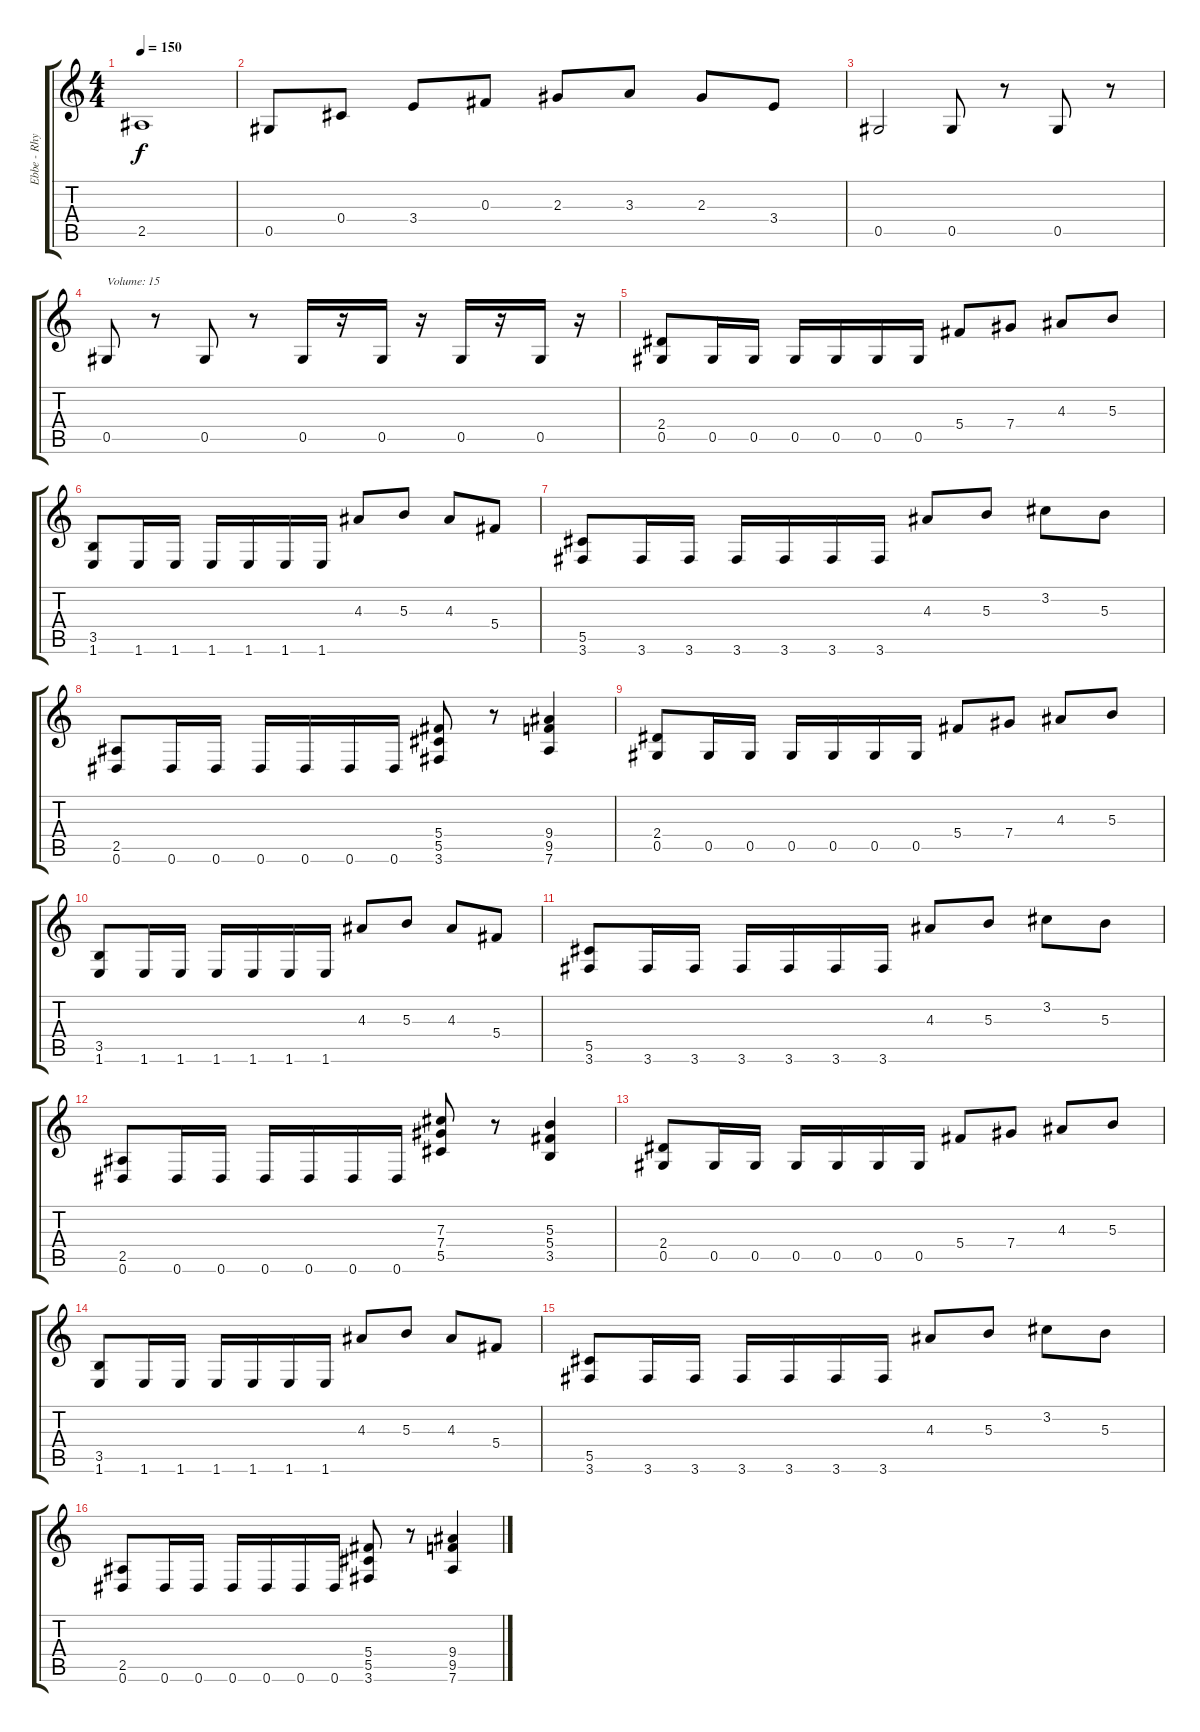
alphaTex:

\track ("Ebbe - Rhytm/Lead" "Ebbe - Rhy") {instrument overdrivenguitar}
\staff {score tabs}
\tuning (Eb4 Bb3 Gb3 Db3 Ab2 Eb2) {hide}
\ts (4 4)
\tempo 150
\clef g2
\ks c
2.5.1{dy f} |
0.5.8 0.4.8 3.4.8 0.3.8 2.3.8 3.3.8 2.3.8 3.4.8 |
0.5.2 0.5.8 r.8 0.5.8 r.8 |
0.5.8{txt "Volume: 15" volume 15} r.8 0.5.8 r.8 0.5.16 r.16 0.5.16 r.16 0.5.16 r.16 0.5.16 r.16 |
(2.4 0.5).8 0.5.16 0.5.16 0.5.16 0.5.16 0.5.16 0.5.16 5.4.8 7.4.8 4.3.8 5.3.8 |
(3.5 1.6).8 1.6.16 1.6.16 1.6.16 1.6.16 1.6.16 1.6.16 4.3.8 5.3.8 4.3.8 5.4.8 |
(5.5 3.6).8 3.6.16 3.6.16 3.6.16 3.6.16 3.6.16 3.6.16 4.3.8 5.3.8 3.2.8 5.3.8 |
(2.5 0.6).8 0.6.16 0.6.16 0.6.16 0.6.16 0.6.16 0.6.16 (5.4 5.5 3.6).8 r.8 (9.4 9.5 7.6).4 |
(2.4 0.5).8 0.5.16 0.5.16 0.5.16 0.5.16 0.5.16 0.5.16 5.4.8 7.4.8 4.3.8 5.3.8 |
(3.5 1.6).8 1.6.16 1.6.16 1.6.16 1.6.16 1.6.16 1.6.16 4.3.8 5.3.8 4.3.8 5.4.8 |
(5.5 3.6).8 3.6.16 3.6.16 3.6.16 3.6.16 3.6.16 3.6.16 4.3.8 5.3.8 3.2.8 5.3.8 |
(2.5 0.6).8 0.6.16 0.6.16 0.6.16 0.6.16 0.6.16 0.6.16 (7.3 7.4 5.5).8 r.8 (5.3 5.4 3.5).4 |
(2.4 0.5).8 0.5.16 0.5.16 0.5.16 0.5.16 0.5.16 0.5.16 5.4.8 7.4.8 4.3.8 5.3.8 |
(3.5 1.6).8 1.6.16 1.6.16 1.6.16 1.6.16 1.6.16 1.6.16 4.3.8 5.3.8 4.3.8 5.4.8 |
(5.5 3.6).8 3.6.16 3.6.16 3.6.16 3.6.16 3.6.16 3.6.16 4.3.8 5.3.8 3.2.8 5.3.8 |
(2.5 0.6).8 0.6.16 0.6.16 0.6.16 0.6.16 0.6.16 0.6.16 (5.4 5.5 3.6).8 r.8 (9.4 9.5 7.6).4
